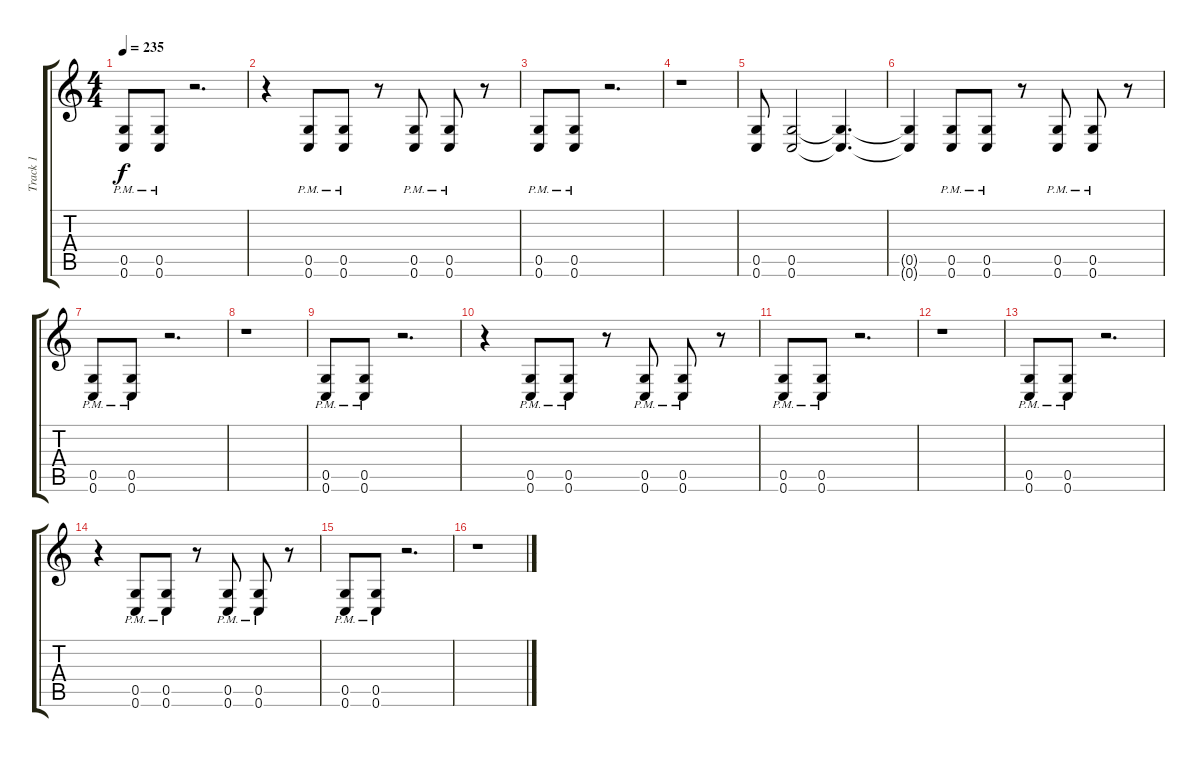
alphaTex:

\track ("Track 1" "Track 1") {instrument overdrivenguitar}
\staff {score tabs}
\tuning (D4 A3 F3 C3 G2 C2) {hide}
\ts (4 4)
\tempo 235
\clef g2
\ks c
(0.5{pm} 0.6{pm}).8{dy f} (0.5{pm} 0.6{pm}).8 r.2{d} |
r.4 (0.5{pm} 0.6{pm}).8 (0.5{pm} 0.6{pm}).8 r.8 (0.5{pm} 0.6{pm}).8 (0.5{pm} 0.6{pm}).8 r.8 |
(0.5{pm} 0.6{pm}).8 (0.5{pm} 0.6{pm}).8 r.2{d} |
r.1 |
(0.5 0.6).8 (0.5 0.6).2 (0.5{t} 0.6{t}).4{d} |
(0.5{t} 0.6{t}).4 (0.5{pm} 0.6{pm}).8 (0.5{pm} 0.6{pm}).8 r.8 (0.5{pm} 0.6{pm}).8 (0.5{pm} 0.6{pm}).8 r.8 |
(0.5{pm} 0.6{pm}).8 (0.5{pm} 0.6{pm}).8 r.2{d} |
r.1 |
(0.5{pm} 0.6{pm}).8 (0.5{pm} 0.6{pm}).8 r.2{d} |
r.4 (0.5{pm} 0.6{pm}).8 (0.5{pm} 0.6{pm}).8 r.8 (0.5{pm} 0.6{pm}).8 (0.5{pm} 0.6{pm}).8 r.8 |
(0.5{pm} 0.6{pm}).8 (0.5{pm} 0.6{pm}).8 r.2{d} |
r.1 |
(0.5{pm} 0.6{pm}).8 (0.5{pm} 0.6{pm}).8 r.2{d} |
r.4 (0.5{pm} 0.6{pm}).8 (0.5{pm} 0.6{pm}).8 r.8 (0.5{pm} 0.6{pm}).8 (0.5{pm} 0.6{pm}).8 r.8 |
(0.5{pm} 0.6{pm}).8 (0.5{pm} 0.6{pm}).8 r.2{d} |
r.1
